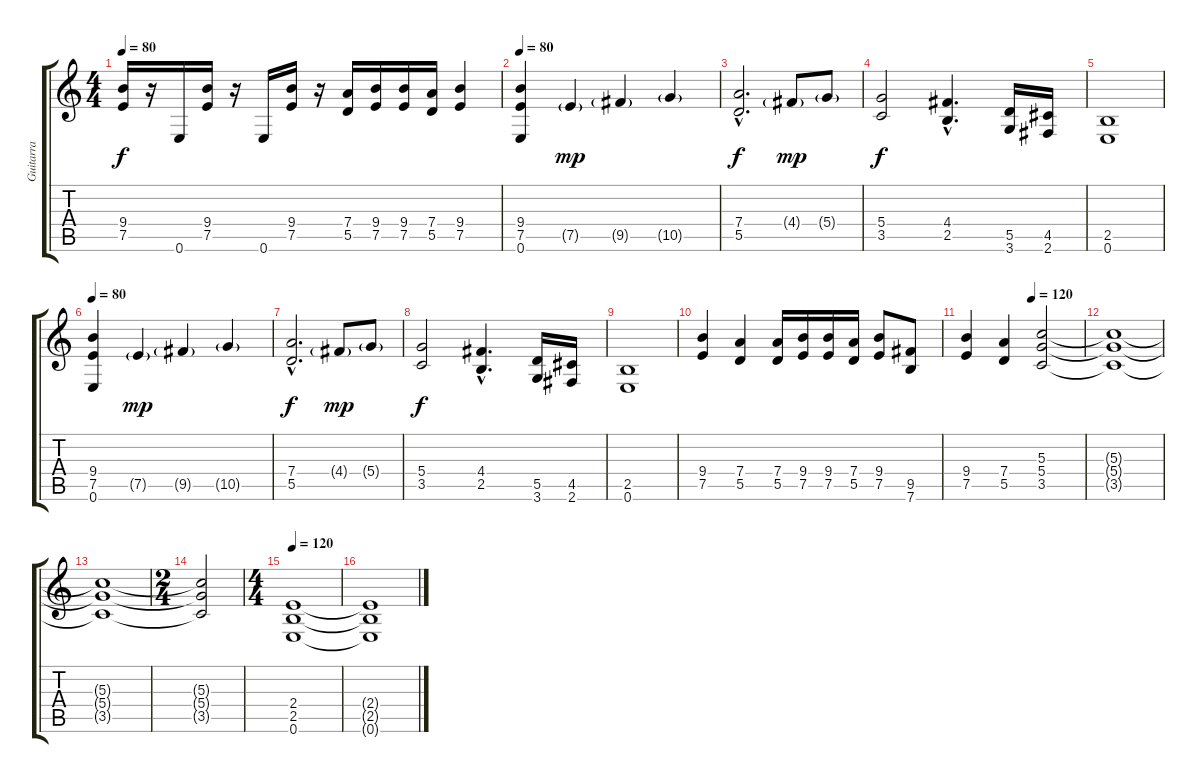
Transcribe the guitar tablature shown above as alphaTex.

\track ("Guitarra" "Guitarra") {instrument overdrivenguitar}
\staff {score tabs}
\tuning (E4 B3 G3 D3 A2 E2) {hide}
\ts (4 4)
\tempo 80
\clef g2
\ks c
(9.4 7.5).16{dy f} r.16 0.6.16 (9.4 7.5).16 r.16 0.6.16 (9.4 7.5).16 r.16 (7.4 5.5).16 (9.4 7.5).16 (9.4 7.5).16 (7.4 5.5).16 (9.4 7.5).4 |
\tempo 80
(9.4 7.5 0.6).4 7.5{g}.4{dy mp} 9.5{g}.4 10.5{g}.4 |
(7.4{hac} 5.5{hac}).2{d dy f} 4.4{g}.8{dy mp} 5.4{g}.8 |
(5.4 3.5).2{dy f} (4.4{hac} 2.5{hac}).4{d} (5.5 3.6).16 (4.5 2.6).16 |
(2.5 0.6).1 |
\tempo 80
(9.4 7.5 0.6).4 7.5{g}.4{dy mp} 9.5{g}.4 10.5{g}.4 |
(7.4{hac} 5.5{hac}).2{d dy f} 4.4{g}.8{dy mp} 5.4{g}.8 |
(5.4 3.5).2{dy f} (4.4{hac} 2.5{hac}).4{d} (5.5 3.6).16 (4.5 2.6).16 |
(2.5 0.6).1 |
(9.4 7.5).4 (7.4 5.5).4 (7.4 5.5).16 (9.4 7.5).16 (9.4 7.5).16 (7.4 5.5).16 (9.4 7.5).8 (9.5 7.6).8 |
\tempo (120 0.5625)
(9.4 7.5).4 (7.4 5.5).4 (5.3 5.4 3.5).2 |
(5.3{t} 5.4{t} 3.5{t}).1 |
(5.3{t} 5.4{t} 3.5{t}).1 |
\ts (2 4)
(5.3{t} 5.4{t} 3.5{t}).2 |
\ts (4 4)
\tempo 120
(2.4 2.5 0.6).1 |
(2.4{t} 2.5{t} 0.6{t}).1
